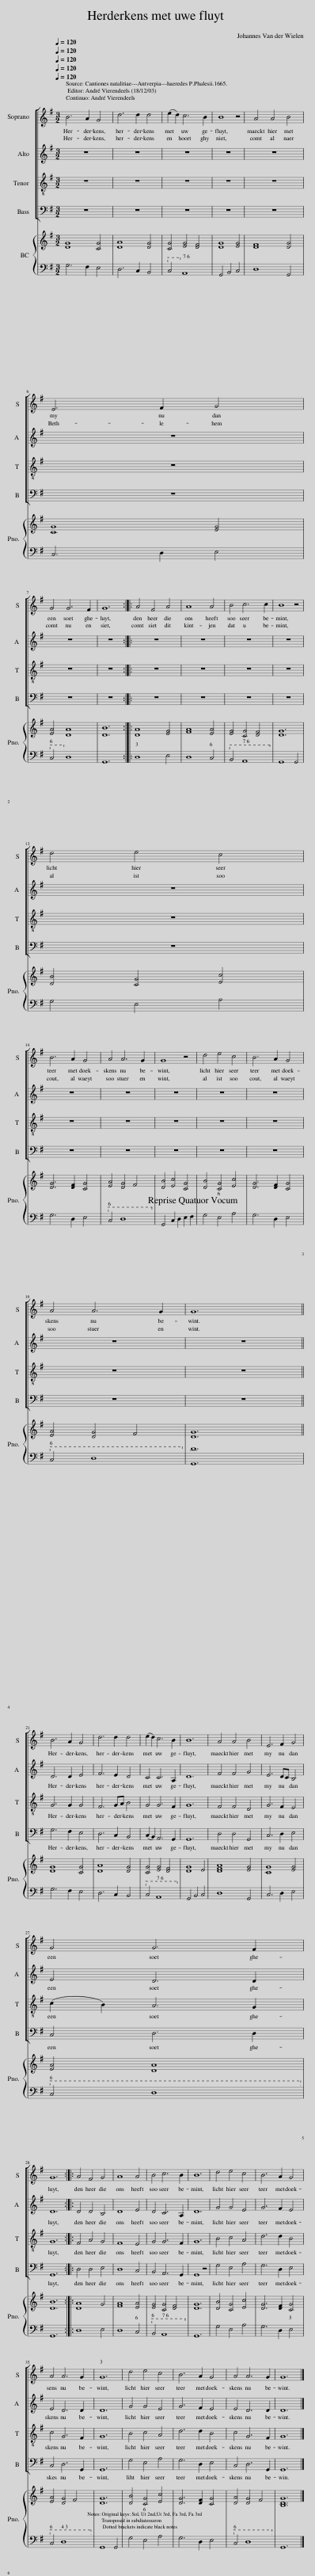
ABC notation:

X:1
%%score [ 1 2 3 4 ] { 5 | 6 }
L:1/8
Q:1/4=120
M:3/2
I:linebreak $
K:G
V:1 treble
V:2 treble
V:3 treble-8
V:4 bass
V:5 treble
V:6 bass
V:1
 B6 A2 G4 | d6 d2 d4 | (e2 d2) c6 B2 | B8 z4 | A4 A4 B4 |$ %5
 E6 F2 G4 |$ G4 G6 F2 | G12 :: A4 F4 A4 | A8 A4 | %10
 B4 c6 c2 | B8 z4 |$ d4 e4 c4 |$ B6 A2 G4 | A4 A6 G2 | %15
 G8 z4 | d4 e4 c4 | B6 A2 G4 |$ A4 A6 G2 | G12 ||$ %20
 B6 A2 G4 | d6 d2 d4 | (e2 d2) c6 B2 | B12 | A4 A4 B4 | %25
 E6 F2 G4 |$ G4 G6 F2 |$ G12 :: A4 F4 G4 | A8 A4 | %30
 B4 c6 B2 | B12 | d4 e4 c4 | B6 A2 G4 |$ A4 A6 G2 | %35
 G12 | d4 e4 c4 | B6 A2 G4 | A4 A6 G2 | G12 |] %40
V:2
 z12 | z12 | z12 | z12 | z12 |$ %5
 z12 |$ z12 | z12 :: z12 | z12 | %10
 z12 | z12 |$ z12 |$ z12 | z12 | %15
 z12 | z12 | z12 |$ z12 | z12 ||$ %20
 D6 D2 E4 | F6 E2 D4 | C4 C6 A,2 | D12 | F4 F4 G4 | %25
 E6 DC B,4 |$ E4 D6 D2 |$ D12 :: D4 D4 B,4 | D8 E4 | %30
 D4 C6 A,2 | D12 | G4 G4 E4 | G6 F2 E4 |$ E4 D6 D2 | %35
 D12 | G4 G4 E4 | G6 F2 E4 | E4 D6 D2 | D12 |] %40
V:3
 z12 | z12 | z12 | z12 | z12 |$ %5
 z12 |$ z12 | z12 :: z12 | z12 | %10
 z12 | z12 |$ z12 |$ z12 | z12 | %15
 z12 | z12 | z12 |$ z12 | z12 ||$ %20
 G6 G2 G4 | F6 GA B4 | G4 G6 F2 | G12 | F4 F4 D4 | %25
 G6 F2 E4 |$ (c2 B2) A6 G2 |$ G12 :: F4 A4 G4 | F8 E4 | %30
 G4 G6 F2 | G12 | B4 c4 A4 | d6 d2 B4 |$ c4 G6 F2 | %35
 G12 | B4 c4 A4 | d6 d2 B4 | c4 G6 F2 | G12 |] %40
V:4
 z12 | z12 | z12 | z12 | z12 |$ %5
 z12 |$ z12 | z12 :: z12 | z12 | %10
 z12 | z12 |$ z12 |$ z12 | z12 | %15
 z12 | z12 | z12 |$ z12 | z12 ||$ %20
 G,6 F,2 E,4 | D,6 C,2 B,,4 | (C,2 B,,2) A,,6 G,,2 | G,,12 | D,4 D,4 G,,4 | %25
 C,6 D,2 E,4 |$ C,4 D,6 D,2 |$ G,,12 :: D,4 D,4 E,4 | D,8 C,4 | %30
 B,,4 A,,6 G,,2 | G,,8 z4 | G,4 E,4 A,4 | G,6 D,2 E,4 |$ C,4 D,6 G,,2 | %35
 G,,12 | G,4 E,4 A,4 | G,6 D,2 E,4 | C,4 D,6 G,,2 | G,,12 |] %40
V:5
 [DG]8 [CG]4 | [DA]8 [DG]4 | [CG]4 [EG]4 [DF]4 | [DG]8 [EG]4 | [DF]8 [DG]4 |$ %5
 [CG]8 [EG]4 |$ [EA]4 [DA]8 | [DB]12 :: [DA]8 [EG]4 | [FA]8 [EA]4 | %10
 [EG]4 [CG]4 [DF]4 | [DG]12 |$ [DB]4 [CG]4 [Ec]4 |$ [DG]6 [DF]2 [CG]4 | [EA]4 [DG]4 F4 | %15
 [DB]4 [Ec]4 [CG]4 | [DB]4 [CG]4 [Ec]4 | [DG]6 [DF]2 [CG]4 |$ [EA]4 [DG]4 F4 | [DG]12 ||$ %20
 [DG]8 [CG]4 | [DA]8 [DG]4 | [CG]4 [EG]4 [DF]4 | [DG]8 E4 | [DFA]8 [EG]4 | %25
 [CG]8 [EG]4 |$ [EA]4 [DA]8 |$ [DB]12 :: [DA]8 G4 | [FA]8 [EA]4 | %30
 [EG]4 [CG]4 [DF]4 | [DG]12 | [DB]4 [CG]4 [Ec]4 | [DG]6 [DF]2 [CG]4 |$ [EA]4 [DG]4 F4 | %35
 [DG]12 | [DB]4 [CG]4 [Ec]4 | [DG]6 [DF]2 [CG]4 | [DA]4 [DG]4 F4 | [B,DG]12 |] %40
V:6
 G,6 F,2 E,4 | D,6 C,2 B,,4 | C,4 A,,8 | G,,4 B,,4 C,4 | D,8 G,,4 |$ %5
 C,6 D,2 E,4 |$ C,4 D,8 | G,,12 :: D,8 E,4 | D,8 C,4 | %10
 B,,4 A,,8 | G,,8 G,,4 |$ G,4 E,4 A,4 |$ G,6 D,2 E,4 | C,4 D,8 | %15
 G,,4 C,2 D,2 E,2 F,2 | G,4 E,4 A,4 | G,6 D,2 E,4 |$ C,4 D,8 | [G,,D]12 ||$ %20
 G,6 F,2 E,4 | D,6 C,2 B,,4 | C,4 A,,8 | G,,4 B,,4 C,4 | D,8 G,,4 | %25
 C,6 D,2 E,4 |$ C,4 D,8 |$ G,,12 :: D,8 E,4 | D,8 C,4 | %30
 B,,4 A,,8 | G,,12 | G,4 E,4 A,4 | G,6 D,2 E,4 |$ C,4 D,8 | %35
 G,,8 G,,4 | G,4 E,4 A,4 | G,6 D,2 E,4 | C,4 D,8 | G,,12 |] %40
